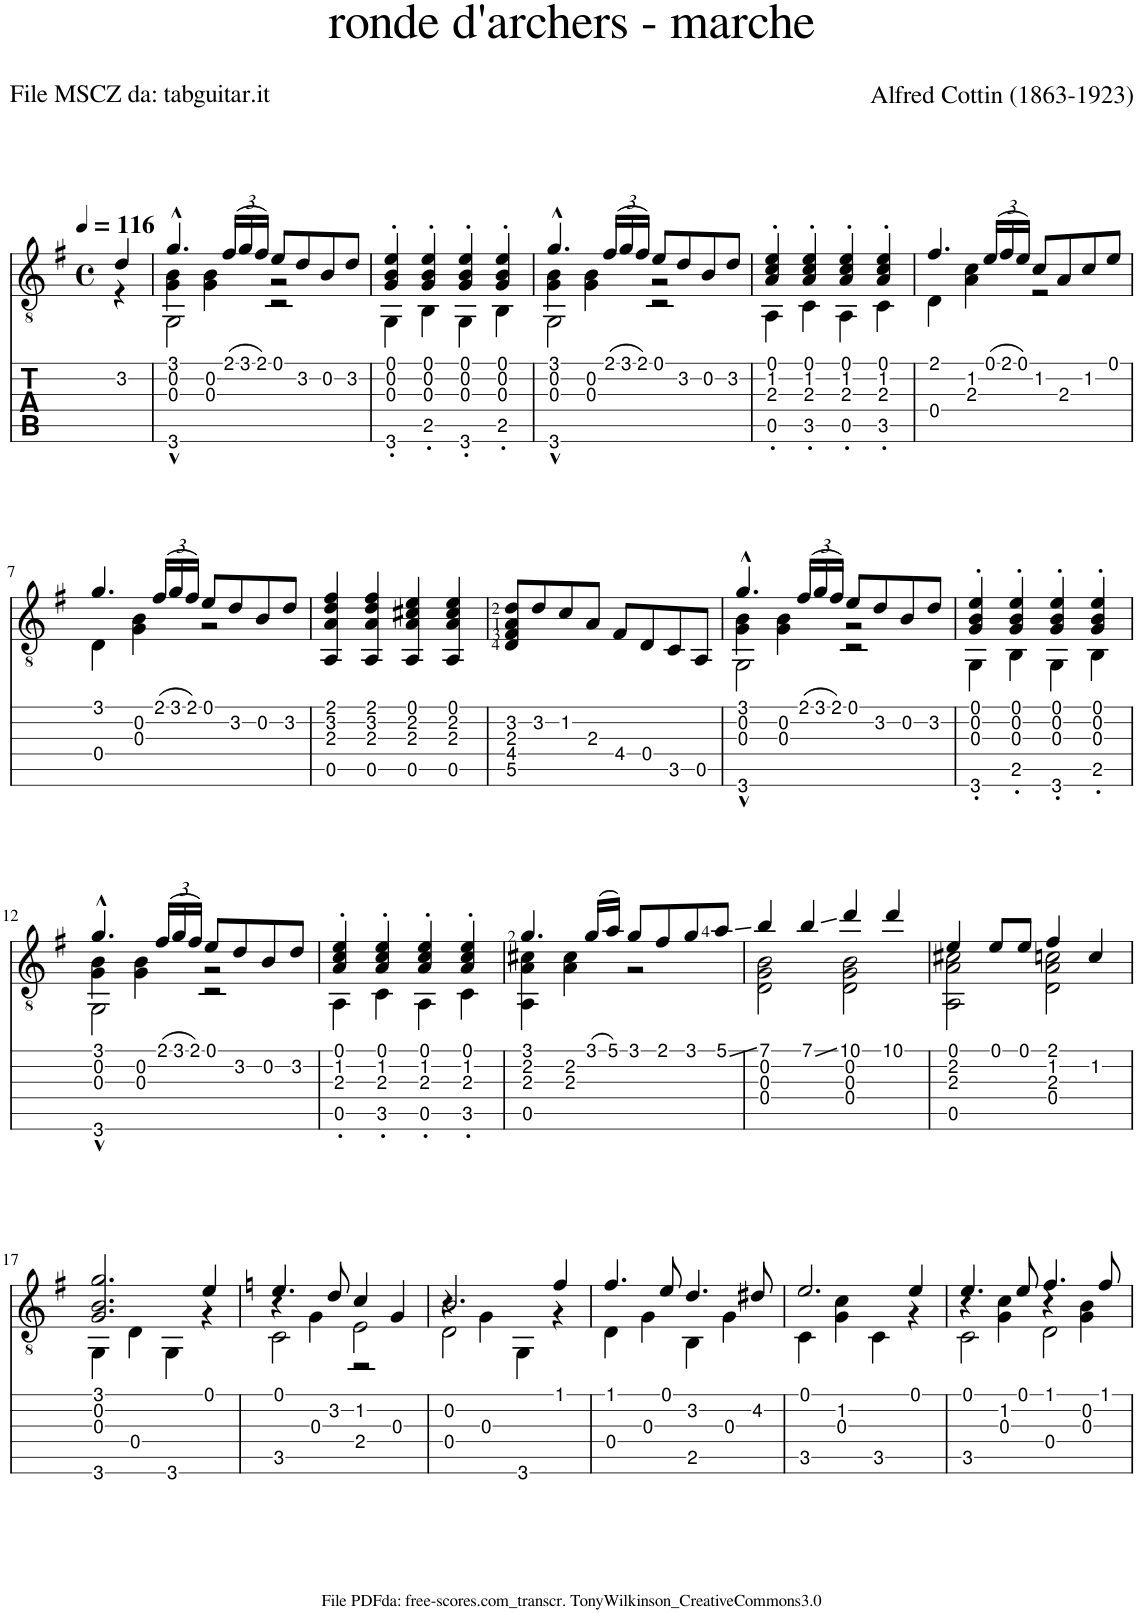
**kern	**kern
*part1	*part1
*staff2	*staff1
*I"Guitar	*
*I'Guit.	*
*stria6	*
*	*clefGv2
*k[f#]	*k[f#]
*M4/4	*M4/4
*met(c)	*met(c)
*MM116	*MM116
=1	=1
*^	*^
4d	4r	4d/	4r
=2	=2	=2	=2
*	*^	*	*^
4.g^^	4G 4B	2GG	4.g^^/	4G\ 4B\	2GG\
.	4G 4B	.	.	4G\ 4B\	.
*Xbrackettup	*	*	*Xbrackettup	*	*
24f#LL	.	.	(24f#/LL	.	.
24g	.	.	24g/	.	.
24f#JJ	.	.	24f#/JJ)	.	.
8eL	2r	2r	8e/L	2r	2r
8dJ	.	.	8d/	.	.
8BL	.	.	8B/	.	.
8dJ	.	.	8d/J	.	.
*	*v	*v	*	*	*
*	*	*	*v	*v
=3	=3	=3	=3
4G' 4B' 4e'	4GG	4G/' 4B/' 4e/'	4GG\
4G' 4B' 4e'	4BB	4G/' 4B/' 4e/'	4BB\
4G' 4B' 4e'	4GG	4G/' 4B/' 4e/'	4GG\
4G' 4B' 4e'	4BB	4G/' 4B/' 4e/'	4BB\
=4	=4	=4	=4
*	*^	*	*^
4.g^^	4G 4B	2GG	4.g^^/	4G\ 4B\	2GG\
.	4G 4B	.	.	4G\ 4B\	.
24f#LL	.	.	(24f#/LL	.	.
24g	.	.	24g/	.	.
24f#JJ	.	.	24f#/JJ)	.	.
8eL	2r	2r	8e/L	2r	2r
8dJ	.	.	8d/	.	.
8BL	.	.	8B/	.	.
8dJ	.	.	8d/J	.	.
*	*v	*v	*	*	*
*	*	*	*v	*v
=5	=5	=5	=5
4A' 4c' 4e'	4AA	4A/' 4c/' 4e/'	4AA\
4A' 4c' 4e'	4C	4A/' 4c/' 4e/'	4C\
4A' 4c' 4e'	4AA	4A/' 4c/' 4e/'	4AA\
4A' 4c' 4e'	4C	4A/' 4c/' 4e/'	4C\
=6	=6	=6	=6
4.f#	4D	4.f#/	4D\
.	4A 4c	.	4A\ 4c\
24eLL	.	(24e/LL	.
24f#	.	24f#/	.
24eJJ	.	24e/JJ)	.
8cL	2r	8c/L	2r
8AJ	.	8A/	.
8cL	.	8c/	.
8eJ	.	8e/J	.
!!LO:LB:g=z	!!
=7	=7	=7	=7
4.g	4D	4.g/	4D\
.	4G 4B	.	4G\ 4B\
24f#LL	.	(24f#/LL	.
24g	.	24g/	.
24f#JJ	.	24f#/JJ)	.
8eL	2r	8e/L	2r
8dJ	.	8d/	.
8BL	.	8B/	.
8dJ	.	8d/J	.
*v	*v	*	*
*	*v	*v
=8	=8
4AA 4A 4d 4f#	4AA/ 4A/ 4d/ 4f#/
4AA 4A 4d 4f#	4AA/ 4A/ 4d/ 4f#/
4AA 4A 4c# 4e	4AA/ 4A/ 4c#X/ 4e/
4AA 4A 4c# 4e	4AA/ 4A/ 4c#/ 4e/
=9	=9
8D\ 8F#\ 8A\ 8d\L	8D/ 8F#/ 8A/ 8d/L
8dJ	8d/
8cL	8c/
8AJ	8A/J
8F#L	8F#/L
8DJ	8D/
8CL	8C/
8AAJ	8AA/J
=10	=10
*^	*^
*	*^	*	*^
4.g^^	4G 4B	2GG	4.g^^/	4G\ 4B\	2GG\
.	4G 4B	.	.	4G\ 4B\	.
24f#LL	.	.	(24f#/LL	.	.
24g	.	.	24g/	.	.
24f#JJ	.	.	24f#/JJ)	.	.
8eL	2r	2r	8e/L	2r	2r
8dJ	.	.	8d/	.	.
8BL	.	.	8B/	.	.
8dJ	.	.	8d/J	.	.
*	*v	*v	*	*	*
*	*	*	*v	*v
=11	=11	=11	=11
4G' 4B' 4e'	4GG	4G/' 4B/' 4e/'	4GG\
4G' 4B' 4e'	4BB	4G/' 4B/' 4e/'	4BB\
4G' 4B' 4e'	4GG	4G/' 4B/' 4e/'	4GG\
4G' 4B' 4e'	4BB	4G/' 4B/' 4e/'	4BB\
!!LO:LB:g=z
=12	=12	=12	=12
*	*^	*	*^
4.g^^	4G 4B	2GG	4.g^^/	4G\ 4B\	2GG\
.	4G 4B	.	.	4G\ 4B\	.
24f#LL	.	.	(24f#/LL	.	.
24g	.	.	24g/	.	.
24f#JJ	.	.	24f#/JJ)	.	.
8eL	2r	2r	8e/L	2r	2r
8dJ	.	.	8d/	.	.
8BL	.	.	8B/	.	.
8dJ	.	.	8d/J	.	.
*	*v	*v	*	*	*
*	*	*	*v	*v
=13	=13	=13	=13
4A' 4c' 4e'	4AA	4A/' 4c/' 4e/'	4AA\
4A' 4c' 4e'	4C	4A/' 4c/' 4e/'	4C\
4A' 4c' 4e'	4AA	4A/' 4c/' 4e/'	4AA\
4A' 4c' 4e'	4C	4A/' 4c/' 4e/'	4C\
=14	=14	=14	=14
4.g	4AA 4A 4c#	4.g/	4AA\ 4A\ 4c#X\
.	4A 4c#	.	4A\ 4c#\
16gLL	.	(16g/LL	.
16aJJ	.	16a/JJ)	.
8gL	2r	8g/L	2r
8f#J	.	8f#/	.
8gL	.	8g/	.
8aJ	.	8a/J	.
=15	=15	=15	=15
4b	2D 2G 2B	4b/	2D\ 2G\ 2B\
4b	.	4b/	.
4dd	2D 2G 2B	4dd/	2D\ 2G\ 2B\
4dd	.	4dd/	.
=16	=16	=16	=16
4e	2AA 2A 2c#	4e/	2AA\ 2A\ 2c#X\
8eL	.	8e/L	.
8eJ	.	8e/J	.
4f#	2D 2A 2c	4f#/	2D\ 2A\ 2cn\
4c	.	4c/	.
!!LO:LB:g=z	!!
=17	=17	=17	=17
2.G 2.B 2.g	4GG	2.G/ 2.B/ 2.g/	4GG\
.	4D	.	4D\
.	4GG	.	4GG\
4e	4r	4e/	4r
*v	*v	*	*
*	*v	*v
=18	=18
*k[]	*k[]
*^	*^
*	*^	*	*^
4.e	4r	2C	4.e/	4r	2C\
.	4G	.	.	4G\	.
8d	.	.	8d/	.	.
4c	2E	2r	4c/	2E\	2r
4G	.	.	4G/	.	.
=19	=19	=19	=19	=19	=19
2.B	4r	2D	2.B/	4r	2D\
.	4G	.	.	4G\	.
.	4GG	2ryy	.	4GG\	2ryy
4f	4r	.	4f/	4r	.
*	*v	*v	*	*	*
*	*	*	*v	*v
=20	=20	=20	=20
4.f	4D	4.f/	4D\
.	4G	.	4G\
8e	.	8e/	.
4.d	4BB	4.d/	4BB\
.	4G	.	4G\
8d#	.	8d#X/	.
=21	=21	=21	=21
2.e	4C	2.e/	4C\
.	4G 4c	.	4G\ 4c\
.	4C	.	4C\
4e	4r	4e/	4r
=22	=22	=22	=22
*	*^	*	*^
4.e	4r	2C	4.e/	4r	2C\
.	4G 4c	.	.	4G\ 4c\	.
8e	.	.	8e/	.	.
4.f	4r	2D	4.f/	4r	2D\
.	4G 4B	.	.	4G\ 4B\	.
8f	.	.	8f/	.	.
*v	*v	*v	*	*	*
*	*v	*v	*v
=	=
*-	*-
